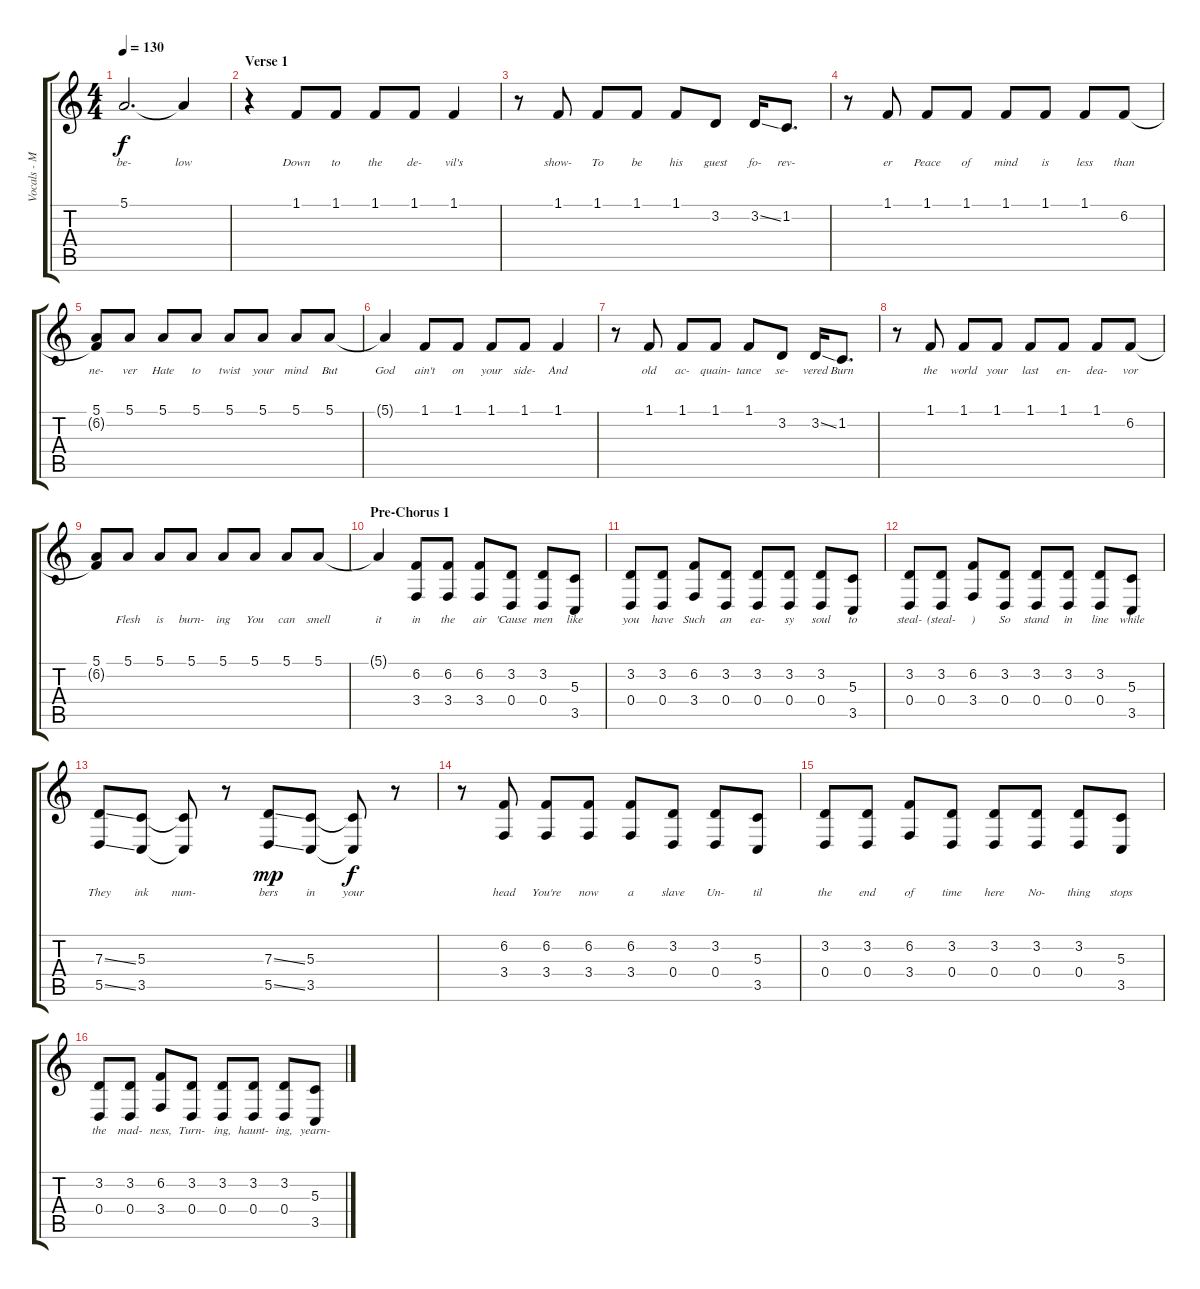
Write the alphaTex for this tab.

\track ("Vocals - M. Shadows" "Vocals - M") {instrument clarinet}
\staff {score tabs}
\tuning (E4 B3 G3 D3 A2 D2) {hide}
\ts (4 4)
\tempo 130
\clef g2
\ks c
5.1{t}.2{d lyrics (0 "be-") lyrics (1 "") lyrics (2 "") lyrics (3 "") lyrics (4 "") dy f} 5.1{t}.4{lyrics (0 "low") lyrics (1 "") lyrics (2 "") lyrics (3 "") lyrics (4 "")} |
\section ("" "Verse 1")
r.4 1.1.8{lyrics (0 "Down") lyrics (1 "") lyrics (2 "") lyrics (3 "") lyrics (4 "")} 1.1.8{lyrics (0 "to") lyrics (1 "") lyrics (2 "") lyrics (3 "") lyrics (4 "")} 1.1.8{lyrics (0 "the") lyrics (1 "") lyrics (2 "") lyrics (3 "") lyrics (4 "")} 1.1.8{lyrics (0 "de-") lyrics (1 "") lyrics (2 "") lyrics (3 "") lyrics (4 "")} 1.1.4{lyrics (0 "vil's") lyrics (1 "") lyrics (2 "") lyrics (3 "") lyrics (4 "")} |
r.8 1.1.8{lyrics (0 "show-") lyrics (1 "") lyrics (2 "") lyrics (3 "") lyrics (4 "")} 1.1.8{lyrics (0 "To") lyrics (1 "") lyrics (2 "") lyrics (3 "") lyrics (4 "")} 1.1.8{lyrics (0 "be") lyrics (1 "") lyrics (2 "") lyrics (3 "") lyrics (4 "")} 1.1.8{lyrics (0 "his") lyrics (1 "") lyrics (2 "") lyrics (3 "") lyrics (4 "")} 3.2.8{lyrics (0 "guest") lyrics (1 "") lyrics (2 "") lyrics (3 "") lyrics (4 "")} 3.2{ss}.16{lyrics (0 "fo-") lyrics (1 "") lyrics (2 "") lyrics (3 "") lyrics (4 "")} 1.2.8{d lyrics (0 "rev-") lyrics (1 "") lyrics (2 "") lyrics (3 "") lyrics (4 "")} |
r.8 1.1.8{lyrics (0 "er") lyrics (1 "") lyrics (2 "") lyrics (3 "") lyrics (4 "")} 1.1.8{lyrics (0 "Peace") lyrics (1 "") lyrics (2 "") lyrics (3 "") lyrics (4 "")} 1.1.8{lyrics (0 "of") lyrics (1 "") lyrics (2 "") lyrics (3 "") lyrics (4 "")} 1.1.8{lyrics (0 "mind") lyrics (1 "") lyrics (2 "") lyrics (3 "") lyrics (4 "")} 1.1.8{lyrics (0 "is") lyrics (1 "") lyrics (2 "") lyrics (3 "") lyrics (4 "")} 1.1.8{lyrics (0 "less") lyrics (1 "") lyrics (2 "") lyrics (3 "") lyrics (4 "")} 6.2.8{lyrics (0 "than") lyrics (1 "") lyrics (2 "") lyrics (3 "") lyrics (4 "")} |
(5.1 6.2{t}).8{lyrics (0 "ne-") lyrics (1 "") lyrics (2 "") lyrics (3 "") lyrics (4 "")} 5.1.8{lyrics (0 "ver") lyrics (1 "") lyrics (2 "") lyrics (3 "") lyrics (4 "")} 5.1.8{lyrics (0 "Hate") lyrics (1 "") lyrics (2 "") lyrics (3 "") lyrics (4 "")} 5.1.8{lyrics (0 "to") lyrics (1 "") lyrics (2 "") lyrics (3 "") lyrics (4 "")} 5.1.8{lyrics (0 "twist") lyrics (1 "") lyrics (2 "") lyrics (3 "") lyrics (4 "")} 5.1.8{lyrics (0 "your") lyrics (1 "") lyrics (2 "") lyrics (3 "") lyrics (4 "")} 5.1.8{lyrics (0 "mind") lyrics (1 "") lyrics (2 "") lyrics (3 "") lyrics (4 "")} 5.1.8{lyrics (0 "But") lyrics (1 "") lyrics (2 "") lyrics (3 "") lyrics (4 "")} |
5.1{t}.4{lyrics (0 "God") lyrics (1 "") lyrics (2 "") lyrics (3 "") lyrics (4 "")} 1.1.8{lyrics (0 "ain't") lyrics (1 "") lyrics (2 "") lyrics (3 "") lyrics (4 "")} 1.1.8{lyrics (0 "on") lyrics (1 "") lyrics (2 "") lyrics (3 "") lyrics (4 "")} 1.1.8{lyrics (0 "your") lyrics (1 "") lyrics (2 "") lyrics (3 "") lyrics (4 "")} 1.1.8{lyrics (0 "side-") lyrics (1 "") lyrics (2 "") lyrics (3 "") lyrics (4 "")} 1.1.4{lyrics (0 "And") lyrics (1 "") lyrics (2 "") lyrics (3 "") lyrics (4 "")} |
r.8 1.1.8{lyrics (0 "old") lyrics (1 "") lyrics (2 "") lyrics (3 "") lyrics (4 "")} 1.1.8{lyrics (0 "ac-") lyrics (1 "") lyrics (2 "") lyrics (3 "") lyrics (4 "")} 1.1.8{lyrics (0 "quain-") lyrics (1 "") lyrics (2 "") lyrics (3 "") lyrics (4 "")} 1.1.8{lyrics (0 "tance") lyrics (1 "") lyrics (2 "") lyrics (3 "") lyrics (4 "")} 3.2.8{lyrics (0 "se-") lyrics (1 "") lyrics (2 "") lyrics (3 "") lyrics (4 "")} 3.2{ss}.16{lyrics (0 "vered") lyrics (1 "") lyrics (2 "") lyrics (3 "") lyrics (4 "")} 1.2.8{d lyrics (0 "Burn") lyrics (1 "") lyrics (2 "") lyrics (3 "") lyrics (4 "")} |
r.8 1.1.8{lyrics (0 "the") lyrics (1 "") lyrics (2 "") lyrics (3 "") lyrics (4 "")} 1.1.8{lyrics (0 "world") lyrics (1 "") lyrics (2 "") lyrics (3 "") lyrics (4 "")} 1.1.8{lyrics (0 "your") lyrics (1 "") lyrics (2 "") lyrics (3 "") lyrics (4 "")} 1.1.8{lyrics (0 "last") lyrics (1 "") lyrics (2 "") lyrics (3 "") lyrics (4 "")} 1.1.8{lyrics (0 "en-") lyrics (1 "") lyrics (2 "") lyrics (3 "") lyrics (4 "")} 1.1.8{lyrics (0 "dea-") lyrics (1 "") lyrics (2 "") lyrics (3 "") lyrics (4 "")} 6.2.8{lyrics (0 "vor") lyrics (1 "") lyrics (2 "") lyrics (3 "") lyrics (4 "")} |
(5.1 6.2{t}).8{lyrics (0 "") lyrics (1 "") lyrics (2 "") lyrics (3 "") lyrics (4 "")} 5.1.8{lyrics (0 "Flesh") lyrics (1 "") lyrics (2 "") lyrics (3 "") lyrics (4 "")} 5.1.8{lyrics (0 "is") lyrics (1 "") lyrics (2 "") lyrics (3 "") lyrics (4 "")} 5.1.8{lyrics (0 "burn-") lyrics (1 "") lyrics (2 "") lyrics (3 "") lyrics (4 "")} 5.1.8{lyrics (0 "ing") lyrics (1 "") lyrics (2 "") lyrics (3 "") lyrics (4 "")} 5.1.8{lyrics (0 "You") lyrics (1 "") lyrics (2 "") lyrics (3 "") lyrics (4 "")} 5.1.8{lyrics (0 "can") lyrics (1 "") lyrics (2 "") lyrics (3 "") lyrics (4 "")} 5.1.8{lyrics (0 "smell") lyrics (1 "") lyrics (2 "") lyrics (3 "") lyrics (4 "")} |
\section ("" "Pre-Chorus 1")
5.1{t}.4{lyrics (0 "it") lyrics (1 "") lyrics (2 "") lyrics (3 "") lyrics (4 "")} (6.2 3.4).8{lyrics (0 "in") lyrics (1 "") lyrics (2 "") lyrics (3 "") lyrics (4 "")} (6.2 3.4).8{lyrics (0 "the") lyrics (1 "") lyrics (2 "") lyrics (3 "") lyrics (4 "")} (6.2 3.4).8{lyrics (0 "air") lyrics (1 "") lyrics (2 "") lyrics (3 "") lyrics (4 "")} (3.2 0.4).8{lyrics (0 "'Cause") lyrics (1 "") lyrics (2 "") lyrics (3 "") lyrics (4 "")} (3.2 0.4).8{lyrics (0 "men") lyrics (1 "") lyrics (2 "") lyrics (3 "") lyrics (4 "")} (5.3 3.5).8{lyrics (0 "like") lyrics (1 "") lyrics (2 "") lyrics (3 "") lyrics (4 "")} |
(3.2 0.4).8{lyrics (0 "you") lyrics (1 "") lyrics (2 "") lyrics (3 "") lyrics (4 "")} (3.2 0.4).8{lyrics (0 "have") lyrics (1 "") lyrics (2 "") lyrics (3 "") lyrics (4 "")} (6.2 3.4).8{lyrics (0 "Such") lyrics (1 "") lyrics (2 "") lyrics (3 "") lyrics (4 "")} (3.2 0.4).8{lyrics (0 "an") lyrics (1 "") lyrics (2 "") lyrics (3 "") lyrics (4 "")} (3.2 0.4).8{lyrics (0 "ea-") lyrics (1 "") lyrics (2 "") lyrics (3 "") lyrics (4 "")} (3.2 0.4).8{lyrics (0 "sy") lyrics (1 "") lyrics (2 "") lyrics (3 "") lyrics (4 "")} (3.2 0.4).8{lyrics (0 "soul") lyrics (1 "") lyrics (2 "") lyrics (3 "") lyrics (4 "")} (5.3 3.5).8{lyrics (0 "to") lyrics (1 "") lyrics (2 "") lyrics (3 "") lyrics (4 "")} |
(3.2 0.4).8{lyrics (0 "steal-") lyrics (1 "") lyrics (2 "") lyrics (3 "") lyrics (4 "")} (3.2 0.4).8{lyrics (0 "(steal-") lyrics (1 "") lyrics (2 "") lyrics (3 "") lyrics (4 "")} (6.2 3.4).8{lyrics (0 ")") lyrics (1 "") lyrics (2 "") lyrics (3 "") lyrics (4 "")} (3.2 0.4).8{lyrics (0 "So") lyrics (1 "") lyrics (2 "") lyrics (3 "") lyrics (4 "")} (3.2 0.4).8{lyrics (0 "stand") lyrics (1 "") lyrics (2 "") lyrics (3 "") lyrics (4 "")} (3.2 0.4).8{lyrics (0 "in") lyrics (1 "") lyrics (2 "") lyrics (3 "") lyrics (4 "")} (3.2 0.4).8{lyrics (0 "line") lyrics (1 "") lyrics (2 "") lyrics (3 "") lyrics (4 "")} (5.3 3.5).8{lyrics (0 "while") lyrics (1 "") lyrics (2 "") lyrics (3 "") lyrics (4 "")} |
(7.3{ss} 5.5{ss}).8{lyrics (0 "They") lyrics (1 "") lyrics (2 "") lyrics (3 "") lyrics (4 "")} (5.3 3.5).8{lyrics (0 "ink") lyrics (1 "") lyrics (2 "") lyrics (3 "") lyrics (4 "")} (5.3{t} 3.5{t}).8{lyrics (0 "num-") lyrics (1 "") lyrics (2 "") lyrics (3 "") lyrics (4 "")} r.8 (7.3{ss} 5.5{ss}).8{lyrics (0 "bers") lyrics (1 "") lyrics (2 "") lyrics (3 "") lyrics (4 "") dy mp} (5.3 3.5).8{lyrics (0 "in") lyrics (1 "") lyrics (2 "") lyrics (3 "") lyrics (4 "")} (5.3{t} 3.5{t}).8{lyrics (0 "your") lyrics (1 "") lyrics (2 "") lyrics (3 "") lyrics (4 "") dy f} r.8 |
r.8 (6.2 3.4).8{lyrics (0 "head") lyrics (1 "") lyrics (2 "") lyrics (3 "") lyrics (4 "")} (6.2 3.4).8{lyrics (0 "You're") lyrics (1 "") lyrics (2 "") lyrics (3 "") lyrics (4 "")} (6.2 3.4).8{lyrics (0 "now") lyrics (1 "") lyrics (2 "") lyrics (3 "") lyrics (4 "")} (6.2 3.4).8{lyrics (0 "a") lyrics (1 "") lyrics (2 "") lyrics (3 "") lyrics (4 "")} (3.2 0.4).8{lyrics (0 "slave") lyrics (1 "") lyrics (2 "") lyrics (3 "") lyrics (4 "")} (3.2 0.4).8{lyrics (0 "Un-") lyrics (1 "") lyrics (2 "") lyrics (3 "") lyrics (4 "")} (5.3 3.5).8{lyrics (0 "til") lyrics (1 "") lyrics (2 "") lyrics (3 "") lyrics (4 "")} |
(3.2 0.4).8{lyrics (0 "the") lyrics (1 "") lyrics (2 "") lyrics (3 "") lyrics (4 "")} (3.2 0.4).8{lyrics (0 "end") lyrics (1 "") lyrics (2 "") lyrics (3 "") lyrics (4 "")} (6.2 3.4).8{lyrics (0 "of") lyrics (1 "") lyrics (2 "") lyrics (3 "") lyrics (4 "")} (3.2 0.4).8{lyrics (0 "time") lyrics (1 "") lyrics (2 "") lyrics (3 "") lyrics (4 "")} (3.2 0.4).8{lyrics (0 "here") lyrics (1 "") lyrics (2 "") lyrics (3 "") lyrics (4 "")} (3.2 0.4).8{lyrics (0 "No-") lyrics (1 "") lyrics (2 "") lyrics (3 "") lyrics (4 "")} (3.2 0.4).8{lyrics (0 "thing") lyrics (1 "") lyrics (2 "") lyrics (3 "") lyrics (4 "")} (5.3 3.5).8{lyrics (0 "stops") lyrics (1 "") lyrics (2 "") lyrics (3 "") lyrics (4 "")} |
(3.2 0.4).8{lyrics (0 "the") lyrics (1 "") lyrics (2 "") lyrics (3 "") lyrics (4 "")} (3.2 0.4).8{lyrics (0 "mad-") lyrics (1 "") lyrics (2 "") lyrics (3 "") lyrics (4 "")} (6.2 3.4).8{lyrics (0 "ness,") lyrics (1 "") lyrics (2 "") lyrics (3 "") lyrics (4 "")} (3.2 0.4).8{lyrics (0 "Turn-") lyrics (1 "") lyrics (2 "") lyrics (3 "") lyrics (4 "")} (3.2 0.4).8{lyrics (0 "ing,") lyrics (1 "") lyrics (2 "") lyrics (3 "") lyrics (4 "")} (3.2 0.4).8{lyrics (0 "haunt-") lyrics (1 "") lyrics (2 "") lyrics (3 "") lyrics (4 "")} (3.2 0.4).8{lyrics (0 "ing,") lyrics (1 "") lyrics (2 "") lyrics (3 "") lyrics (4 "")} (5.3 3.5).8{lyrics (0 "yearn-") lyrics (1 "") lyrics (2 "") lyrics (3 "") lyrics (4 "")}
